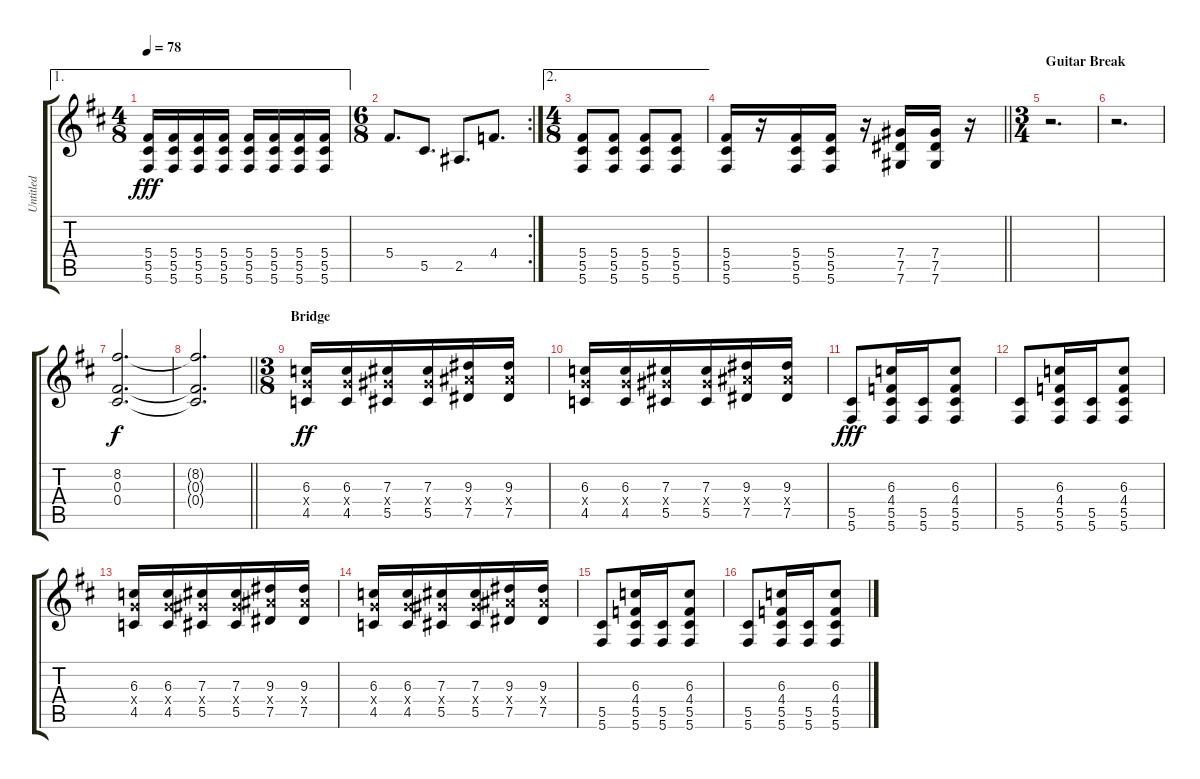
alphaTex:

\track ("Untitled" "Untitled") {instrument overdrivenguitar}
\staff {score tabs}
\tuning (Eb4 Bb3 Gb3 Db3 Ab2 Db2) {hide}
\ae 1
\ts (4 8)
\tempo 78
\clef g2
\ks d
(5.4 5.5 5.6).16{dy fff} (5.4 5.5 5.6).16 (5.4 5.5 5.6).16 (5.4 5.5 5.6).16 (5.4 5.5 5.6).16 (5.4 5.5 5.6).16 (5.4 5.5 5.6).16 (5.4 5.5 5.6).16 |
\rc 2
\ts (6 8)
5.4.8{d} 5.5.8{d} 2.5.8{d} 4.4.8{d} |
\ae 2
\ts (4 8)
(5.4 5.5 5.6).8 (5.4 5.5 5.6).8 (5.4 5.5 5.6).8 (5.4 5.5 5.6).8 |
\barLineRight lightlight
(5.4 5.5 5.6).16 r.16 (5.4 5.5 5.6).16 (5.4 5.5 5.6).16 r.16 (7.4 7.5 7.6).16 (7.4 7.5 7.6).16 r.16 |
\ts (3 4)
\section ("" "Guitar Break")
r.2{d} |
r.2{d} |
(8.2 0.3 0.4).2{d dy f} |
\barLineRight lightlight
(8.2{t} 0.3{t} 0.4{t}).2{d} |
\ts (3 8)
\section ("" "Bridge")
(6.3 6.4{x} 4.5).16{dy ff} (6.3 6.4{x} 4.5).16 (7.3 7.4{x} 5.5).16 (7.3 7.4{x} 5.5).16 (9.3 9.4{x} 7.5).16 (9.3 9.4{x} 7.5).16 |
(6.3 6.4{x} 4.5).16 (6.3 6.4{x} 4.5).16 (7.3 7.4{x} 5.5).16 (7.3 7.4{x} 5.5).16 (9.3 9.4{x} 7.5).16 (9.3 9.4{x} 7.5).16 |
(5.5 5.6).8{dy fff} (6.3 4.4 5.5 5.6).16 (5.5 5.6).16 (6.3 4.4 5.5 5.6).8 |
(5.5 5.6).8 (6.3 4.4 5.5 5.6).16 (5.5 5.6).16 (6.3 4.4 5.5 5.6).8 |
(6.3 6.4{x} 4.5).16 (6.3 6.4{x} 4.5).16 (7.3 7.4{x} 5.5).16 (7.3 7.4{x} 5.5).16 (9.3 9.4{x} 7.5).16 (9.3 9.4{x} 7.5).16 |
(6.3 6.4{x} 4.5).16 (6.3 6.4{x} 4.5).16 (7.3 7.4{x} 5.5).16 (7.3 7.4{x} 5.5).16 (9.3 9.4{x} 7.5).16 (9.3 9.4{x} 7.5).16 |
(5.5 5.6).8 (6.3 4.4 5.5 5.6).16 (5.5 5.6).16 (6.3 4.4 5.5 5.6).8 |
(5.5 5.6).8 (6.3 4.4 5.5 5.6).16 (5.5 5.6).16 (6.3 4.4 5.5 5.6).8
